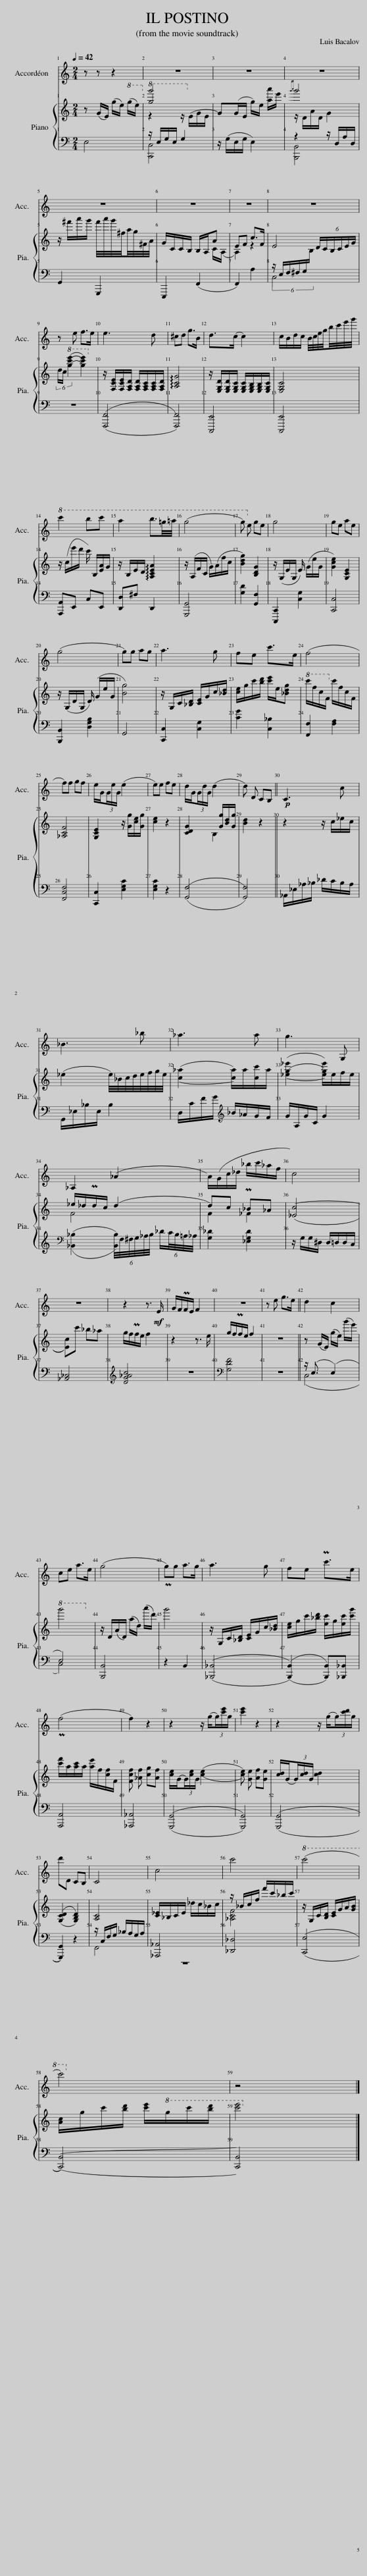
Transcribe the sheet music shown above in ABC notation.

X:1
%%score 1 { ( 2 4 5 ) | ( 3 6 ) }
L:1/8
Q:1/4=42
M:2/4
I:linebreak $
K:C
V:1 treble
V:2 treble
V:4 treble
V:5 treble
V:3 bass
V:6 bass
V:1
 z z z2 | z4 | z4 | z4 |$ z4 | %5
 z4 | z4 | z4 |$ z e f>e | e3 d | %10
 ^cd g>B | d>(c c2) | c/B/d/c/ B/4c/4e/4g/4b/4c'/4e'/4g'/4 |$!8va(! c''2 b'c'' | a'2 b'3/2=g'/4=a'/4 | %15
 (g'4 | g')!8va)! e ge | g4 | ge ae |$ (g4 | %20
 g)g ag | a3 g | fe c'>e | (f4 |$ f)f gf | %25
 e/G/(3G/e/G/ (e2 | e)e fe | d/G/(3G/d/G/ (d2 | d) D CB, ||!p! C3 c |$ %30
 _B3 _b | _a3 a | g3 G, |$ _A,2 (_A2 | A/)(G/c/_d/ _b/c'/_a/f/ | %35
 c4) |$ z4 | z2 z3/2!mf! E/ | G/F/PF/E/ F2 | z4 | %40
 z e g>e || d2 c2 |$ ce a>e | (g4 | g)g a>g | %45
 a3 g | fe Pc'>e |$ (f4 | f2) z2 | z2 z/ (g/(3g/)[c'e']/g/ | %50
 [c'e']2 z2 | z2 z/ (g/(3g/)[c'd']/g/ |$ d'D CB, | C4 | c4 | %55
 c'4 |!8va(! (c''4 |$ c''4)!8va)! | z4 |] %59
V:2
 z (G/E/) (g/e/)!8va(! (g'/e'/)!8va)! |!8va(! g''4!8va)! | G(G/E/ g/)e/ [aa']/e'/ |{g'a'} g'4 |$ z/ ^f'/a'/g'/ f'/4a'/4g'/4^f/4a/4g/4^F/4A/4 | %5
 G/C/C/B,/ B,/A,/A | EF c>F | E4 |$ (6:4:3d/c/!8va(! ((([g'c''e'']2 [g'c''e'']2)))!8va)! | z/ [F,CE]/[F,CE]/[F,A,D]/ [F,A,D]/[F,A,C]/[F,A,C]/[F,A,D]/ | %10
 !arpeggio![A,CG]4 | z/ [E,G,D]/[E,G,D]/[E,G,C]/ [E,G,C]/[E,G,B,]/[E,G,B,]/[E,G,C]/ | [E,G,C]4 |$ z/ (c/e'/d'/ c'/) B,/[EA]/G/ | z/ B,/E/D/ !arpeggio![A,CEA]2 | %15
 z/ (A,/F/C/ G/)(A/f/c/ | [Bdg]2) [B,DG]2 | z/ (G,/E/G,/ E/) (G/e/G/ | [Gce]2) [G,CE]2 |$ z/ (G,/D/G,/ D/) (G/e/G/ | %20
 [Bg]4) | z/ G,/C/[_B,D]/ [CE]/G/c/[_Bd]/ | [ce]/g/c'/[bd']/ [c'e']/e/[_Bdg] |!8va(! c''/f'/c'/f/!8va)! c'/f/c/F/ |$ [_A,CF]4 | %25
 [G,CE]2 z/ [Gg]/[ce]/[Gg]/ | [ce]2 z2 | [CDG]2 B,2 | [Bd]2 z2 || z2 z/ c/_e/c/ |$ %30
 (_e2 e/4)_B/4c/4d/4e/4f/4g/4e/4 | (([c_a]2 [ca]/))a/[cc']/a/ | ((([_eg_e']2 [ege']/)))e/f/e/ |$ _e/_d/Pd/c/ (d2 | d)c P_B_A | %35
 (([_Ec]4 |$ [Ec]))c' _b_a | g/f/Pf/e/ f2 | z2 z3/2 e/ | g/f/Pf/e/ f2 | %40
 z4 || z (G/E/) (g/e/) (g'/e'/) |$!8va(! g''4!8va)! | z/ D/(A/D/) (a/d/) (a'/d'/) | Pg'4 | %45
 z/ G,/C/[_B,D]/ [CE]/G/c/[_Bd]/ | [ce]/g/c'/[_bd']/ [ec']/g/[ec']/[c'g']/ |$ P[c'f']/a/[ac']/a/ [ae']/f/[cf]/F/ | [Fcf] [_Af] [cg][Af] | [ce]/(G/(3G/)[ce]/G/ (([ce]2 | %50
 [ce])) [Ge] [Af][Ge] | [cd]/(G/(3G/)[cd]/G/ [cd]2 |$ (([G,CD]2 [G,B,D]2)) | [A,C]4 | [C_E]/_B,/C/E/ _d/c/_B/c/ | %55
 z/ _B/c/f/ f'/c'/_b/c'/ | z/ G,/C/[B,D]/ [CE]/G/A/[GB]/ |$ [Ac]/g/c'/[bd']/ [c'e']/!8va(!g'/c''/[b'd'']/ | [c''e'']4!8va)! |] %59
V:3
 E,4 | z/ E,/G,/E,/ G,2 | z/ (G,/E,/G,/ E,2) | z2 z/ D,/A,/D,/ |$ G,,2 G,,,2 | %5
 E,,,2 (F,,2 | F,,2) A,2 | (6:4:6z/ E,/F,/^F,/G,/[I:staff -1]B,/ (6:4:6D/C/B,/C/E/G/ |$[I:staff +1] z4 | (([F,,,F,,]4 | %10
 [F,,,F,,]4)) | [C,,,E,,]4 | [C,,,E,,]4 |$ [A,,,A,,]E,, C,E,, | [D,,D,]^F, D,,2 | %15
 [G,,,G,,]4 | [G,D]2 [G,,F,]2 | [C,,,C,,]2 [C,G,]2 | [C,,C,]4 |$ [B,,,B,,]2 [D,G,B,]2 | %20
 G,,4 | [C,,C,]2 [C,G,]2 | [CG]2 [C,_B,]2 | [F,,F,]2 [F,A,]2 |$ [F,,C,F,]4 | %25
 [C,,C,]2 [E,G,C]2 | [E,G,C]2 z2 | (([G,,F,]4 | [G,,F,]4)) || _A,,/_E,/_A,/_B,/ _D/C/B,/A,/ |$ %30
 G,,/_E,/_B,/E,/ B,2 | D,/C/F/G/[K:treble] _B/_A/G/F/ | G/A,/G/C/ G2 |$[K:bass] (([_B,,_B,]2 (6:4:6[B,,B,]/4))F,/4^F,/4G,/4_A,/4B,/4 (6:4:5_D/C/4B,/4=A,/4_A,/4 | [G,_D]2 [_E,G,D]2 | %35
 z/ G,/G,/^D,/ D,/=D,/D,/C,/ |$ [_A,,_C,]4 |[K:treble] [DG_Ac]4 | z4 |[K:bass] [G,DF]4 | %40
 z4 || z/ (E,3/2 (E,2) |$ E,4) | [B,,,B,,]4 | z2 B,,2 | %45
 (([_B,,,_B,,]4 | (([B,,,B,,]2)) [B,,,B,,]))[_B,,,_B,,] |$ [A,,,A,,]4 | [_A,,,_A,,]4 | (([G,,,G,,]4 | %50
 [G,,,G,,]4)) | (([G,,,G,,]4 |$ [G,,,G,,]2)) z2 | z/ C,/F,/G,/ _B,/A,/G,/A,/ | [_A,,,_A,,]4 | %55
 [_D,,_D,]4 | (([C,,E,]4 |$ (([C,,B,,]4)) | [C,,B,,]4)) |] %59
V:4
 x3!8va(! x!8va)! |!8va(! z2 z/!8va)! (E/G/E/) | x4 | z/ D/A/D/ G2 |$ x4 | %5
 x3 C/(A,/ | A,2) z2 | x4 |$ x2/3!8va(! x10/3!8va)! | x4 | %10
 x4 | x4 | x4 |$ x4 | x4 | %15
 x4 | x4 | x4 | x4 |$ x4 | %20
 x4 | x4 | x4 |!8va(! x2!8va)! x2 |$ x4 | %25
 x4 | x4 | x5/2 [Gg]/[Bd]/[Gg]/ | x4 || x4 |$ %30
 x4 | x4 | x4 |$ F4 | F2 _F2 | %35
 x4 |$ x4 | x4 | x4 | x4 | %40
 x4 || x4 |$!8va(! x4!8va)! | x4 | x4 | %45
 x4 | x4 |$ x4 | x4 | x4 | %50
 x4 | x4 |$ x4 | x4 | x4 | %55
 [_A,CF]4 | x4 |$ x5/2!8va(! x3/2 | x4!8va)! |] %59
V:5
 x3!8va(! x!8va)! |!8va(! g'4!8va)! | x4 | x4 |$ x4 | %5
 x4 | x4 | x4 |$ x2/3!8va(! x10/3!8va)! | x4 | %10
 x4 | x4 | x4 |$ x4 | x4 | %15
 x4 | x4 | x4 | x4 |$ x4 | %20
 x4 | x4 | x4 |!8va(! x2!8va)! x2 |$ x4 | %25
 x4 | x4 | x4 | x4 || x4 |$ %30
 x4 | x4 | x4 |$ x4 | x4 | %35
 x4 |$ x4 | x4 | x4 | x4 | %40
 x4 || x4 |$!8va(! x4!8va)! | x4 | x4 | %45
 x4 | x4 |$ x4 | x4 | x4 | %50
 x4 | x4 |$ x4 | x4 | x4 | %55
 x4 | x4 |$ x5/2!8va(! x3/2 | x4!8va)! |] %59
V:6
 x4 | [C,,C,]4 | x4 | [B,,,B,,]4 |$ x4 | %5
 x4 | x4 | C,4 |$ x4 | x4 | %10
 x4 | x4 | x4 |$ x4 | x4 | %15
 x4 | x4 | x4 | x4 |$ x4 | %20
 x4 | x4 | x4 | x4 |$ x4 | %25
 x4 | x4 | x4 | x4 || x4 |$ %30
 x4 | x2[K:treble] x2 | x4 |$[K:bass] x4 | x4 | %35
 x4 |$ x4 |[K:treble] x4 | x4 |[K:bass] x4 | %40
 x4 || (C,4 |$ C,4) | x4 | x4 | %45
 x4 | x4 |$ x4 | x4 | x4 | %50
 x4 | x4 |$ x4 | F,,4 | z4 | %55
 x4 | x4 |$ x4 | x4 |] %59
